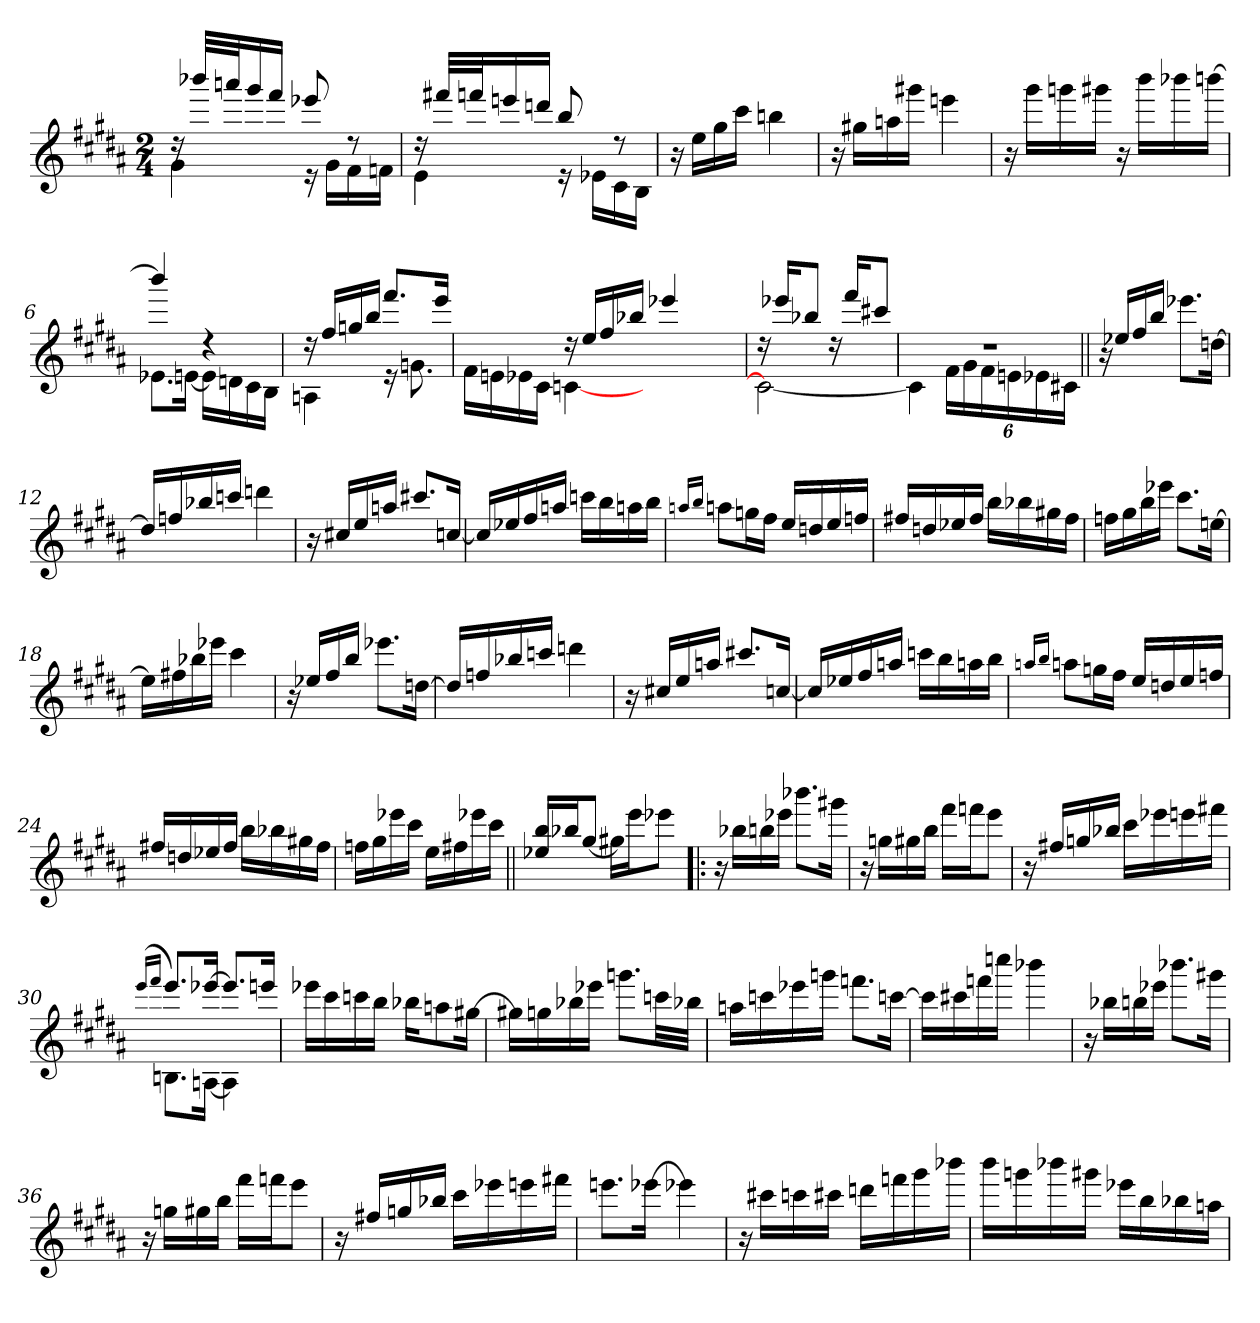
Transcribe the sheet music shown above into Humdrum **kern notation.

**kern
*part1
*staff1
*clefG2
*k[f#c#g#d#a#]
*B:
*M2/4
*MM82
=1
*^
16rdd	4g#\
32bbb-X/LLL	.
32aaan/J	.
16ggg#/	.
16fff#/JJ	.
8eee-X/	16rd
.	16g#\LL
8rdd	16f#\
.	16fn\JJ
=2	=2
16rdd	4e\
32fff#X/LLL	.
32fffn/J	.
16eeen/	.
16dddn/JJ	.
8bb/	16rd
.	16e-X\LL
8rdd	16c#\
.	16B\JJ
*v	*v
=3
16r
16ee\LL
16gg#\
16ccc#\JJ
4bbn\
=4
16r
16gg#X\LL
16aan\
16ggg#X\JJ
4eeen\
!!LO:LB:g=z
=5
16r
16ggg#\LL
16gggn\
16ggg#X\JJ
16r
16bbb\LL
16bbb-X\
[16bbbn\JJ
=6
*^
4bbb/]	8.e-X\L
.	[<16en\Jk
4rdd	16e\LL]
.	16dn\
.	16c#\
.	16B\JJ
=7	=7
16rdd	4An\
16ff#/LL	.
16ggn/	.
16bb/JJ	.
8.fff#/L	16rd
.	8.gn\
16eee/Jk	.
=8	=8
4ryy	16f#\LL
.	16en\
.	16e-X\
.	16c#\JJ
16rdd	[<4cn\
16ee/LL	.
16ff#/	.
16bb-X/JJ	.
16ryy	2ryy
4eee-X/	.
16ryy	.
16ryy	.
16ryy	.
=9	=9
16rdd	2cn\_
16eee-X/KL	.
8bb-X/J	.
16rdd	.
16fff#/KL	.
8ccc#X/J	.
!!LO:LB:g=z	!!
=10	=10
2rdd	4cn\]
.	24f#\LL
.	24g#\
.	24f#\
.	24en\
.	24e-X\
.	24c#X\JJ
*v	*v
=11||
16r
16ee-X/LL
16ff#/
16bb/JJ
8.eee-X\L
[16ddn\Jk
=12
16ddn/LL]
16ffn/
16bb-X/
16cccn/JJ
4dddn\
=13
16r
16cc#X/LL
16ee/
16aan/JJ
8.ccc#X/L
[16ccn/Jk
=14
16ccn/LL]
16ee-X/
16ff#/
16aan/JJ
16cccn\LL
16bb\
16aan\
16bb\JJ
!!LO:LB:g=z
=15
16qaan/LL
16qbb/JJ
8aan\L
16ggn\L
16ff#\JJ
16ee/LL
16ddn/
16ee/
16ffn/JJ
=16
16ff#X/LL
16ddn/
16ee-X/
16ff#/JJ
16bb\LL
16bb-X\
16gg#X\
16ff#\JJ
=17
16ffn\LL
16gg#\
16bb\
16eee-X\JJ
8.ccc#\L
[16een\Jk
=18
16ee\LL]
16ff#X\
16bb-X\
16eee-X\JJ
4ccc#\
=19
16r
16ee-X/LL
16ff#/
16bb/JJ
8.eee-X\L
[16ddn\Jk
!!LO:LB:g=z
=20
16ddn/LL]
16ffn/
16bb-X/
16cccn/JJ
4dddn\
=21
16r
16cc#X/LL
16ee/
16aan/JJ
8.ccc#X/L
[16ccn/Jk
=22
16ccn/LL]
16ee-X/
16ff#/
16aan/JJ
16cccn\LL
16bb\
16aan\
16bb\JJ
=23
16qaan/LL
16qbb/JJ
8aan\L
16ggn\L
16ff#\JJ
16ee/LL
16ddn/
16ee/
16ffn/JJ
=24
16ff#X/LL
16ddn/
16ee-X/
16ff#/JJ
16bb\LL
16bb-X\
16gg#X\
16ff#\JJ
!!LO:LB:g=z
=25
16ffn\LL
16gg#\
16eee-X\
16ccc#\JJ
16ee\LL
16ff#X\
16eee-X\
16ccc#\JJ
=26||
16ee-X/ 16bb/LL
16bb-X/J
[8gg#/J
16gg#X\LL]
16eee\J
8eee-X\J
=27!|:
16r
16bb-X\LL
16bbn\
16eee-X\JJ
8.bbb-X\L
16ggg#X\Jk
=28
16r
16ggn\LL
16gg#X\
16bb\JJ
16fff#\LL
16fffn\J
8eee\J
=29
16r
16ff#X/LL
16ggn/
16bb-X/JJ
16ccc#\LL
16eee-X\
16eeen\
16fff#X\JJ
!!LO:LB:g=z
=30
(<16qeee/LL
16qfff#/JJ
*^
8.eee/L)	8.Bn\L
[>16eee-X/Jk	[<16An\Jk
8.eee-/L]	4A\]
16eeen/Jk	.
*v	*v
=31
16eee-X\LL
16ccc#\
16cccn\
16bb\JJ
16bb-X\KL
8aan\
[16gg#X\Jk
=32
16gg#X\LL]
16ggn\
16bb-X\
16eee-X\JJ
8.gggn\L
32cccn\LL
32bb-X\JJJ
=33
16aan\LL
16cccn\
16eee-X\
16gggn\JJ
8.fffn\L
[16cccn\Jk
=34
16cccn\LL]
16ccc#X\
16fffn\
16ccccn\JJ
4bbb-X\
!!LO:LB:g=z
=35
16r
16bb-X\LL
16bbn\
16eee-X\JJ
8.bbb-X\L
16ggg#X\Jk
=36
16r
16ggn\LL
16gg#X\
16bb\JJ
16fff#\LL
16fffn\J
8eee\J
=37
16r
16ff#X/LL
16ggn/
16bb-X/JJ
16ccc#\LL
16eee-X\
16eeen\
16fff#X\JJ
=38
8.eeen\L
[16eee-X\Jk
4eee-X\]
=39
16r
16ccc#X\LL
16cccn\
16ccc#X\JJ
16dddn\LL
16fffn\
16ggg#\
16bbb-X\JJ
!!LO:PB:g=z
=40
16bbb\LL
16gggn\
16bbb-X\
16ggg#X\JJ
16eee-X\LL
16bb\
16bb-X\
16aan\JJ
=
*-
